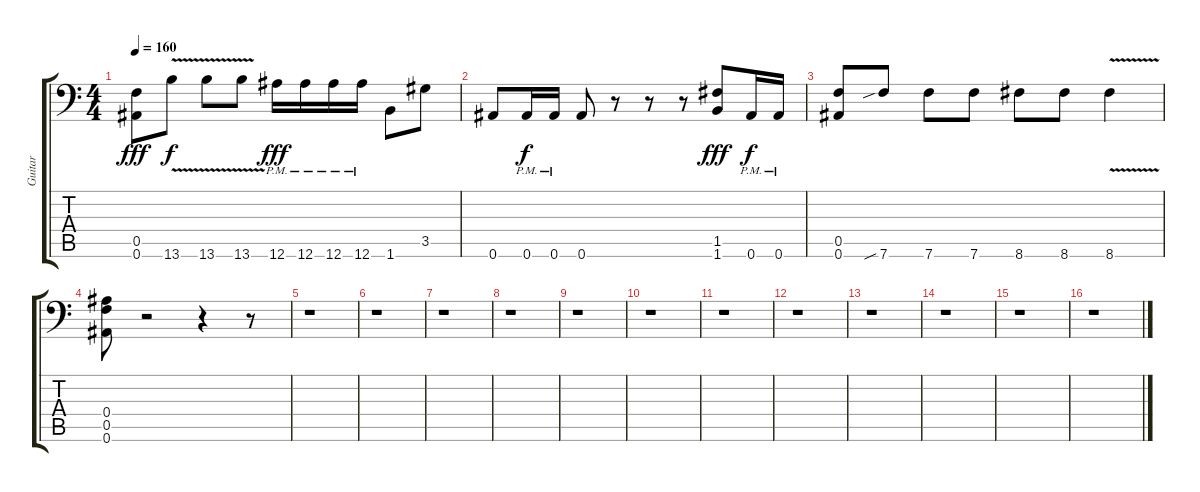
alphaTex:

\track ("Guitar" "Guitar") {instrument distortionguitar}
\staff {score tabs}
\tuning (C4 G3 Eb3 Bb2 F2 Bb1) {hide}
\ts (4 4)
\tempo 160
\clef f4
\ks c
(0.5 0.6).8{dy fff} 13.6{v}.8{dy f} 13.6{v}.8 13.6{v}.8 12.6{pm}.16{dy fff} 12.6{pm}.16 12.6{pm}.16 12.6{pm}.16 1.6.8 3.5.8 |
0.6.8 0.6{pm}.16{dy f} 0.6{pm}.16 0.6.8 r.8 r.8 r.8 (1.5 1.6).8{dy fff} 0.6{pm}.16{dy f} 0.6{pm}.16 |
(0.5 0.6).8 7.6{sib}.8 7.6.8 7.6.8 8.6.8 8.6.8 8.6{v}.4 |
(0.4 0.5 0.6).8 r.2 r.4 r.8 |
r.1 |
r.1 |
r.1 |
r.1 |
r.1 |
r.1 |
r.1 |
r.1 |
r.1 |
r.1 |
r.1 |
r.1
